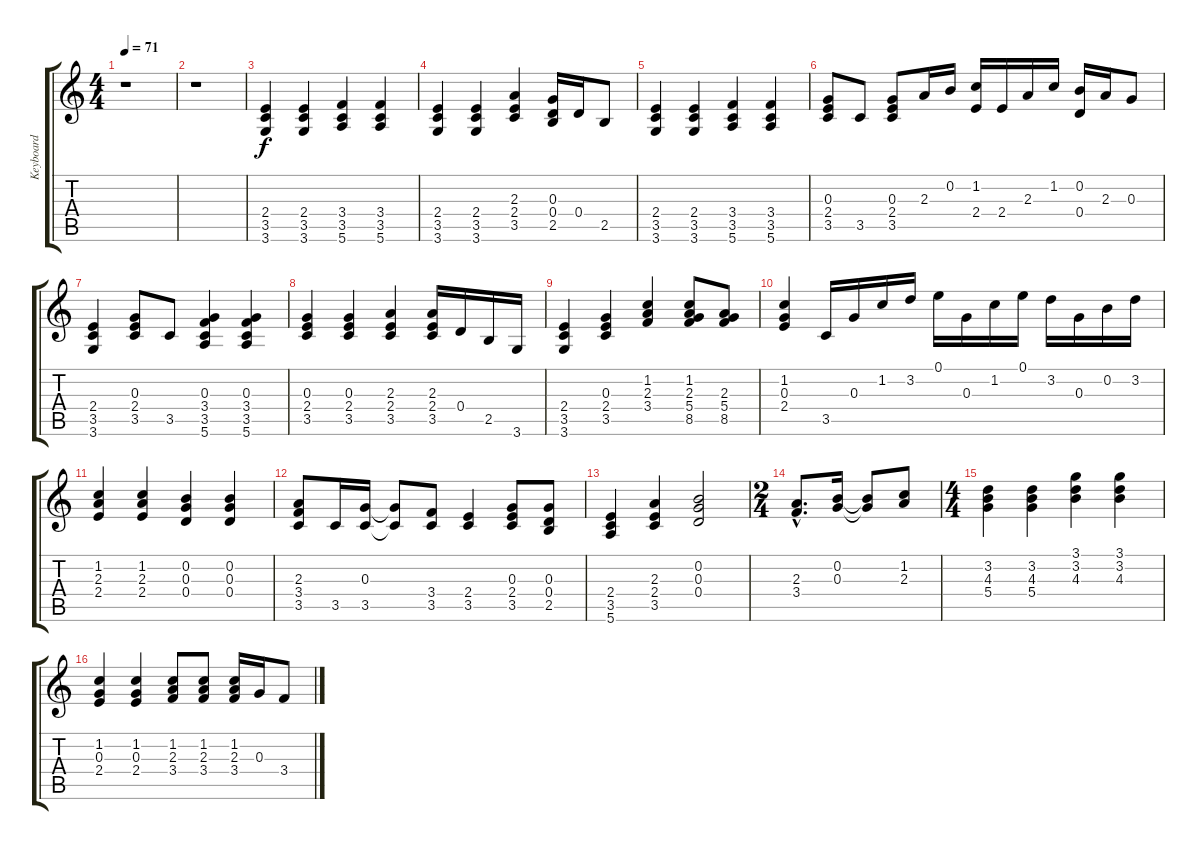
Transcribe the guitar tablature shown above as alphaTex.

\track ("Keyboard" "Keyboard") {instrument synthstrings1}
\staff {score tabs}
\tuning (E5 B4 G4 D4 A3 E3) {hide}
\ts (4 4)
\tempo 71
\clef g2
\ks c
r.1{dy f} |
r.1 |
(2.4 3.5 3.6).4 (2.4 3.5 3.6).4 (3.4 3.5 5.6).4 (3.4 3.5 5.6).4 |
(2.4 3.5 3.6).4 (2.4 3.5 3.6).4 (2.3 2.4 3.5).4 (0.3 0.4 2.5).16 0.4.16 2.5.8 |
(2.4 3.5 3.6).4 (2.4 3.5 3.6).4 (3.4 3.5 5.6).4 (3.4 3.5 5.6).4 |
(0.3 2.4 3.5).8 3.5.8 (0.3 2.4 3.5).8 2.3.16 0.2.16 (1.2 2.4).16 2.4.16 2.3.16 1.2.16 (0.2 0.4).16 2.3.16 0.3.8 |
(2.4 3.5 3.6).4 (0.3 2.4 3.5).8 3.5.8 (0.3 3.4 3.5 5.6).4 (0.3 3.4 3.5 5.6).4 |
(0.3 2.4 3.5).4 (0.3 2.4 3.5).4 (2.3 2.4 3.5).4 (2.3 2.4 3.5).16 0.4.16 2.5.16 3.6.16 |
(2.4 3.5 3.6).4 (0.3 2.4 3.5).4 (1.2 2.3 3.4).4 (1.2 2.3 5.4 8.5).8 (2.3 5.4 8.5).8 |
(1.2 0.3 2.4).4 3.5.16 0.3.16 1.2.16 3.2.16 0.1.16 0.3.16 1.2.16 0.1.16 3.2.16 0.3.16 0.2.16 3.2.16 |
(1.2 2.3 2.4).4 (1.2 2.3 2.4).4 (0.2 0.3 0.4).4 (0.2 0.3 0.4).4 |
(2.3 3.4 3.5).8 3.5.16 (0.3 3.5).16 (0.3{t} 3.5{t}).8 (3.4 3.5).8 (2.4 3.5).4 (0.3 2.4 3.5).8 (0.3 0.4 2.5).8 |
(2.4 3.5 5.6).4 (2.3 2.4 3.5).4 (0.2 0.3 0.4).2 |
\ts (2 4)
(2.3{hac} 3.4{hac}).8{d} (0.2 0.3).16 (0.2{t} 0.3{t}).8 (1.2 2.3).8 |
\ts (4 4)
(3.2 4.3 5.4).4 (3.2 4.3 5.4).4 (3.1 3.2 4.3).4 (3.1 3.2 4.3).4 |
(1.2 0.3 2.4).4 (1.2 0.3 2.4).4 (1.2 2.3 3.4).8 (1.2 2.3 3.4).8 (1.2 2.3 3.4).16 0.3.16 3.4.8
